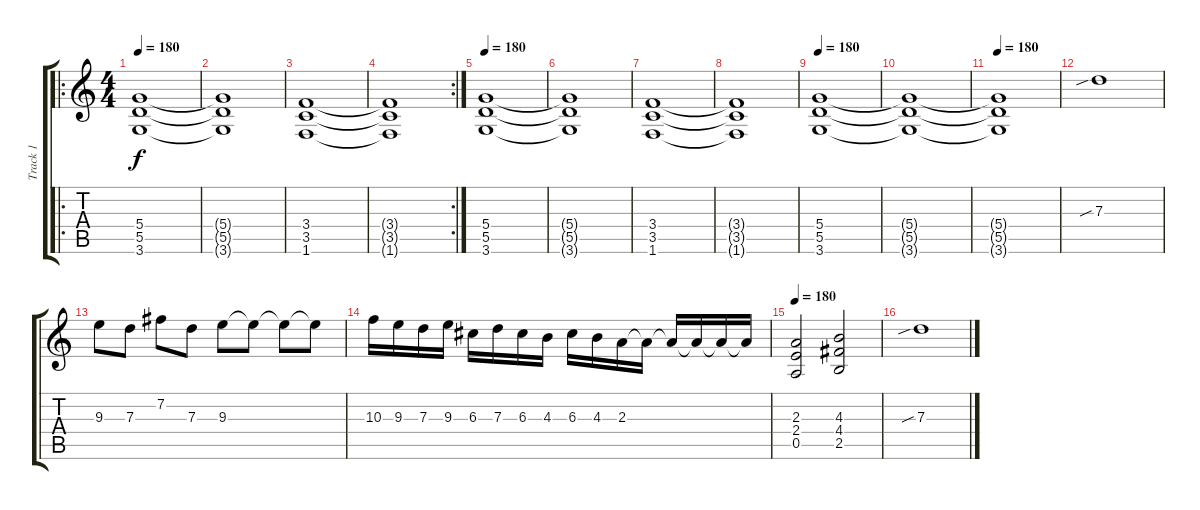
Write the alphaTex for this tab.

\track ("Track 1" "Track 1") {instrument distortionguitar}
\staff {score tabs}
\tuning (E4 B3 G3 D3 A2 E2) {hide}
\ro
\ts (4 4)
\tempo 180
\clef g2
\ks c
(5.4 5.5 3.6).1{dy f volume 12} |
(5.4{t} 5.5{t} 3.6{t}).1 |
(3.4 3.5 1.6).1 |
\rc 2
(3.4{t} 3.5{t} 1.6{t}).1 |
\tempo 180
(5.4 5.5 3.6).1{volume 11} |
(5.4{t} 5.5{t} 3.6{t}).1 |
(3.4 3.5 1.6).1 |
(3.4{t} 3.5{t} 1.6{t}).1 |
\tempo 180
(5.4 5.5 3.6).1{volume 11} |
(5.4{t} 5.5{t} 3.6{t}).1 |
\tempo 180
(5.4{t} 5.5{t} 3.6{t}).1{volume 16} |
7.3{sib}.1 |
9.3.8 7.3.8 7.2.8 7.3.8 9.3.8 9.3{t}.8 9.3{t}.8 9.3{t}.8 |
10.3.16 9.3.16 7.3.16 9.3.16 6.3.16 7.3.16 6.3.16 4.3.16 6.3.16 4.3.16 2.3.16 2.3{t}.16 2.3{t}.16 2.3{t}.16 2.3{t}.16 2.3{t}.16 |
\tempo 180
(2.3 2.4 0.5).2 (4.3 4.4 2.5).2 |
7.3{sib}.1
